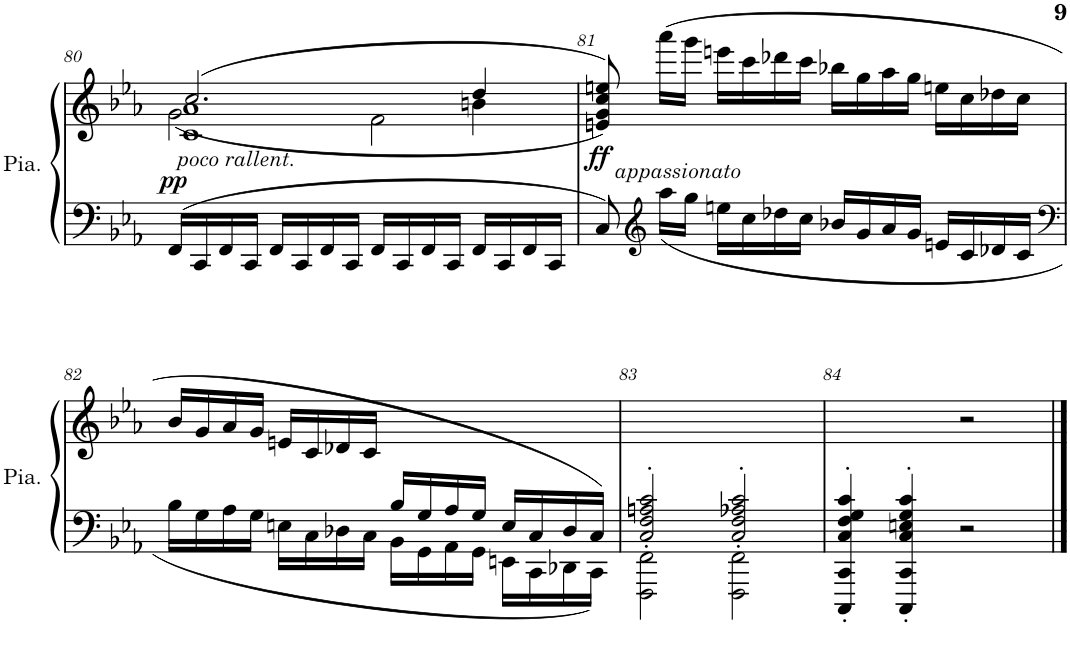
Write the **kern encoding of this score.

**kern	**kern	**dynam
*part1	*part1	*part1
*staff2	*staff1	*staff1/2
*I"Piano	*	*
*I'Pia.	*	*
!!LO:PB:g=z
*clefF4	*clefG2	*
*k[b-e-a-]	*k[b-e-a-]	*
*M4/4	*M4/4	*
*met(c)	*met(c)	*
=80	=80	=80
*	*^	*
*	*	*^	*
*	*	*	*^	*
!	!LO:TX:b:i:t=poco rallent.	!	!	!	!
!	!	!	!	!	!LO:DY:a=2
16FF/LL	(2.cc/	(2g\	1c 1a-	2.ryy	pp
16CC/	.	.	.	.	.
16FF/	.	.	.	.	.
16CC/JJ	.	.	.	.	.
16FF/LL	.	.	.	.	.
16CC/	.	.	.	.	.
16FF/	.	.	.	.	.
16CC/JJ	.	.	.	.	.
16FF/LL	.	2f\	.	.	.
16CC/	.	.	.	.	.
16FF/	.	.	.	.	.
16CC/JJ	.	.	.	.	.
16FF/LL	4dd/	.	.	4bn\	.
16CC/	.	.	.	.	.
16FF/	.	.	.	.	.
16CC/JJ	.	.	.	.	.
*	*v	*v	*v	*v	*
=81	=81	=81
!	!	!LO:DY:b
8C/	8en/ 8g/ 8cc/ 8een/))	ff
*clefG2	*	*
!	!LO:TX:b:i:t=appassionato	!
16aa-\LL	(16aaa-\LL	.
16gg\JJ	16ggg\JJ	.
16een\LL	16eeen\LL	.
16cc\	16ccc\	.
16dd-X\	16ddd-X\	.
16cc\JJ	16ccc\JJ	.
16b-X/LL	16bb-X\LL	.
16g/	16gg\	.
16a-/	16aa-\	.
16g/JJ	16gg\JJ	.
16en/LL	16een\LL	.
16c/	16cc\	.
16d-X/	16dd-X\	.
16c/JJ	16cc\JJ	.
!!LO:LB:g=z
=82	=82	=82
*clefF4	*	*
*^	*	*
2ryy	16B-\LL	16b-/LL	.
.	16G\	16g/	.
.	16A-\	16a-/	.
.	16G\JJ	16g/JJ	.
.	16En\LL	16en/LL	.
.	16C\	16c/	.
.	16D-X\	16d-X/	.
.	16C\JJ	16c/JJ	.
16B-/LL	16BB-\LL	2ryy	.
16G/	16GG\	.	.
16A-/	16AA-\	.	.
16G/JJ	16GG\JJ	.	.
16E/LL	16EEn\LL	.	.
16C/	16CC\	.	.
16D-/	16DD-X\	.	.
16C/JJ)	16CC\JJ	.	.
=83	=83	=83	=83
2C/'> 2F/'> 2An/'> 2c/'>	2FFF\' 2FF\'	1ryy	.
2C/'> 2F/'> 2A-X/'> 2c/'>	2FFF\' 2FF\'	.	.
=84	=84	=84	=84
4C/'> 4F/'> 4G/'> 4c/'>	4CCC/' 4CC/'	2ryy	.
4C/'> 4En/'> 4G/'> 4c/'>	4CCC/' 4CC/'	.	.
2ryy	2r	2r	.
*v	*v	*	*
==	==	==
*-	*-	*-
